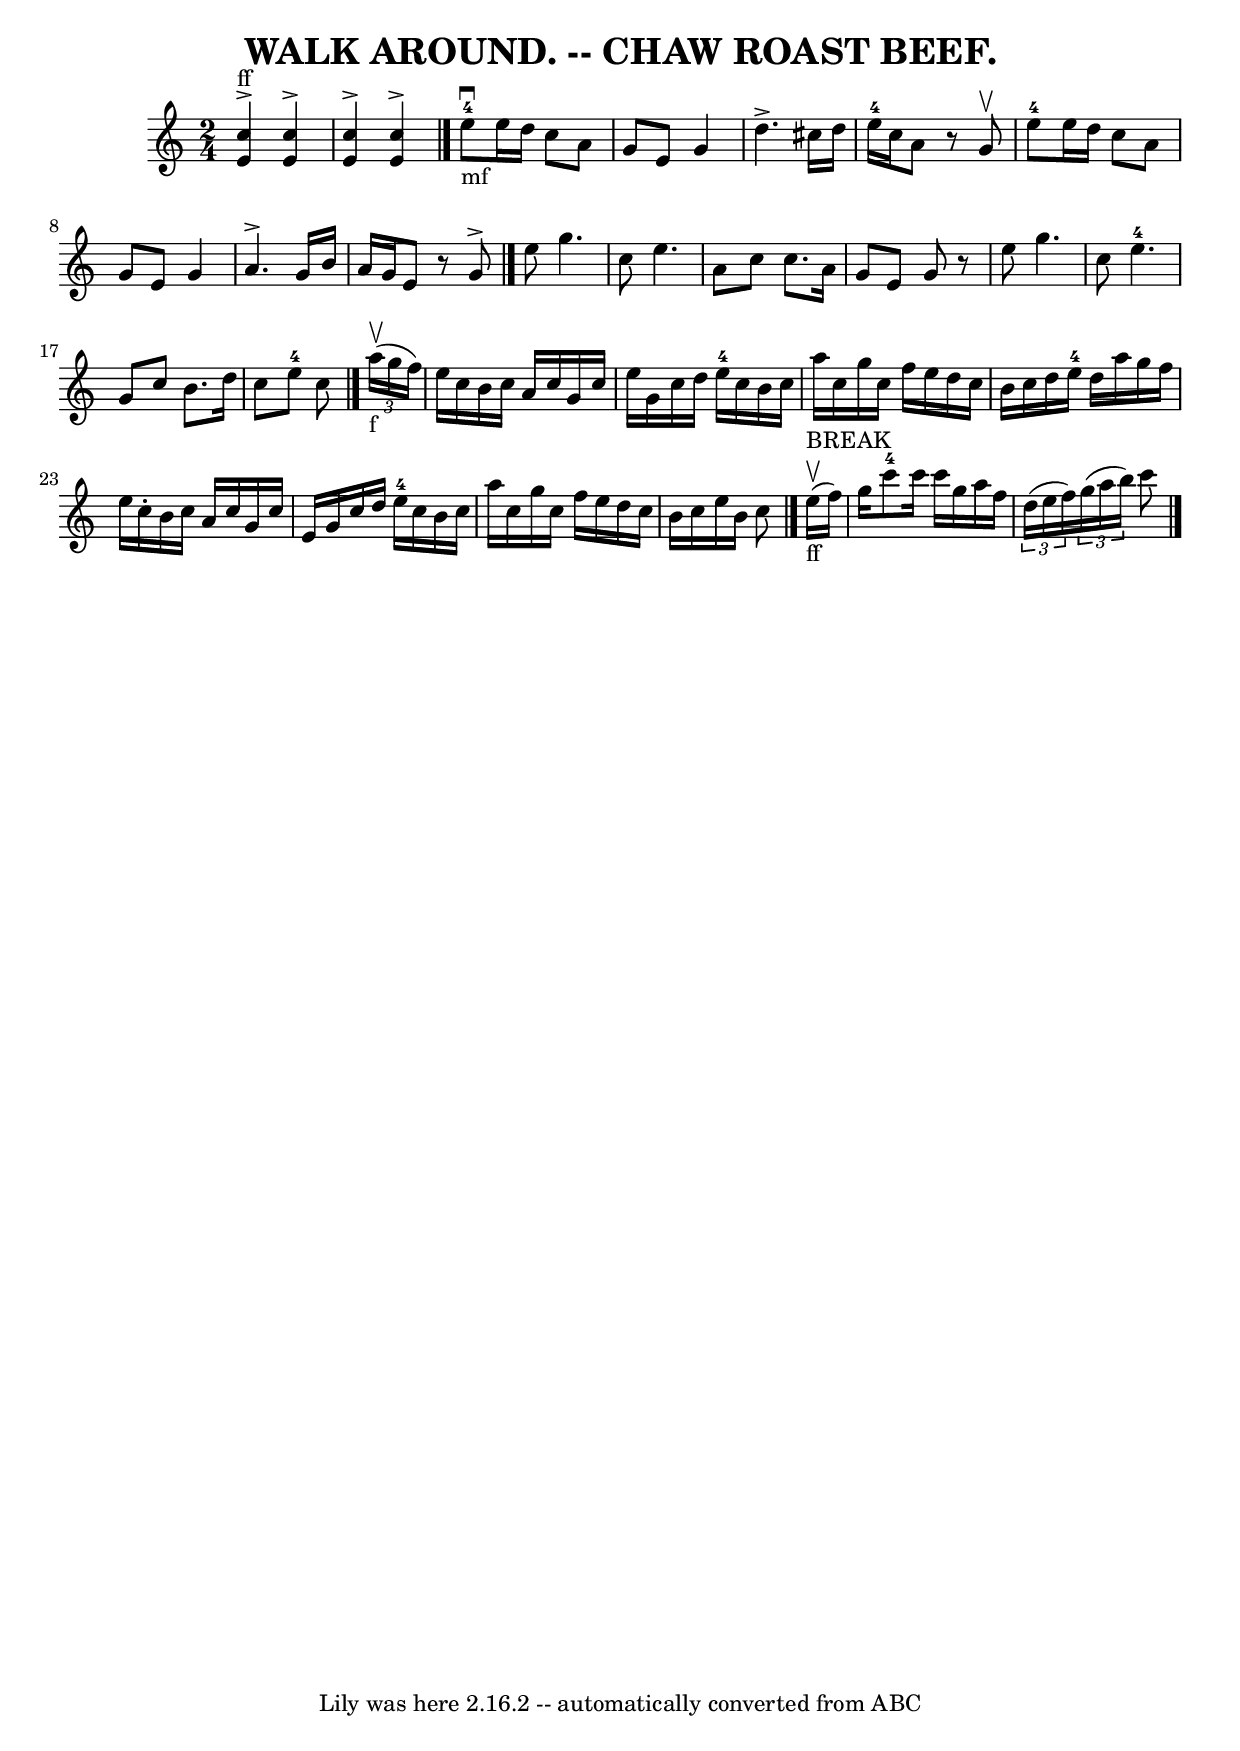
\version "2.16.2"
\include "Mammoth.ily"
\header {
  %% book = "Coles pg 26.3"
  crossRefNumber = "3"
  footnotes = ""
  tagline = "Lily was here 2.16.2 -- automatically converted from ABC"
  title = "WALK AROUND. -- CHAW ROAST BEEF."

}
voicedefault =  {


  \time 2/4 
  \key c \major
     << e'4^"ff"^\accent c''4   >>   << e'4 
						       ^\accent c''4   >>   |
  << e'4^\accent c''4   >>   << e'4 
				^\accent c''4   >>   \bar "|." e''8-4_"mf"^\downbow e''16    
  d''16 c''8 a'8    |
  g'8 e'8 g'4    |
  d''4. 
  ^\accent cis''16 d''16    |
  e''16-4 c''16 a'8    r8   
  g'8^\upbow   |
  e''8-4 e''16 d''16 c''8 a'8    
  |
  g'8 e'8 g'4    |
  a'4.^\accent g'16 b'16    
  |
  a'16 g'16 e'8    r8 g'8^\accent   \bar "|." e''8    
  g''4.    |
  c''8 e''4.    |
  a'8 c''8 c''8. a'16    
  |
  g'8 e'8 g'8    r8   |
  e''8 g''4.    |
  
  c''8 e''4.-4   |
  g'8 c''8 b'8. d''16    |
  c''8 
  e''8-4 c''8    \bar "|."     \times 2/3 { a''16_"f"(^\upbow g''16  
					    f''16) 
					  }   |
  e''16 c''16 b'16 c''16 a'16 c''16    
  g'16 c''16    |
  e''16 g'16 c''16 d''16 e''16-4   
  c''16 b'16 c''16    |
  a''16 c''16 g''16 c''16 f''16  
  e''16 d''16 c''16    |
  b'16 c''16 d''16 e''16-4   
  d''16 a''16 g''16 f''16    |
  e''16 c''16 -. b'16    
  c''16 a'16 c''16 g'16 c''16    |
  e'16 g'16 c''16    
  d''16 e''16-4 c''16 b'16 c''16    |
  a''16 c''16    
  g''16 c''16 f''16 e''16 d''16 c''16    |
  b'16 c''16  
  e''16 b'16 c''8    \bar "|." e''16^"BREAK"_"ff"(^\upbow   
  f''16)   |
  g''16 c'''8-4 c'''16 c'''16 g''16 a''16 
  f''16    |
  \times 2/3 { d''16 (e''16 f''16) 
	     }   
  \times 2/3 { g''16 (a''16 b''16) 
	     } c'''8    \bar "|."   

}

\score{
  <<

    \context Staff="default"
    {
      \voicedefault 
      
    }

  >>
  \layout {
    
  }
  \midi {
  }

}
